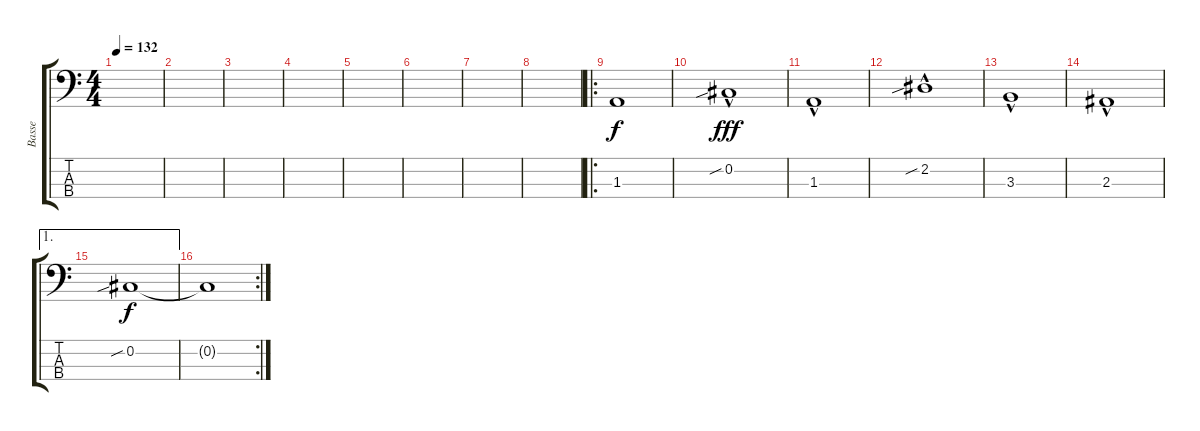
\track ("Basse" "Basse") {instrument electricbassfinger}
\staff {score tabs}
\tuning (Gb2 Db2 Ab1 Eb1) {hide}
\ts (4 4)
\tempo 132
\clef f4
\ks c
|
|
|
|
|
|
|
|
\ro
1.3.1 |
0.2{sib hac}.1{dy fff} |
1.3{hac}.1 |
2.2{sib hac}.1 |
3.3{hac}.1 |
2.3{hac}.1 |
\ae 1
0.2{sib}.1{dy f} |
\rc 2
0.2{t}.1
